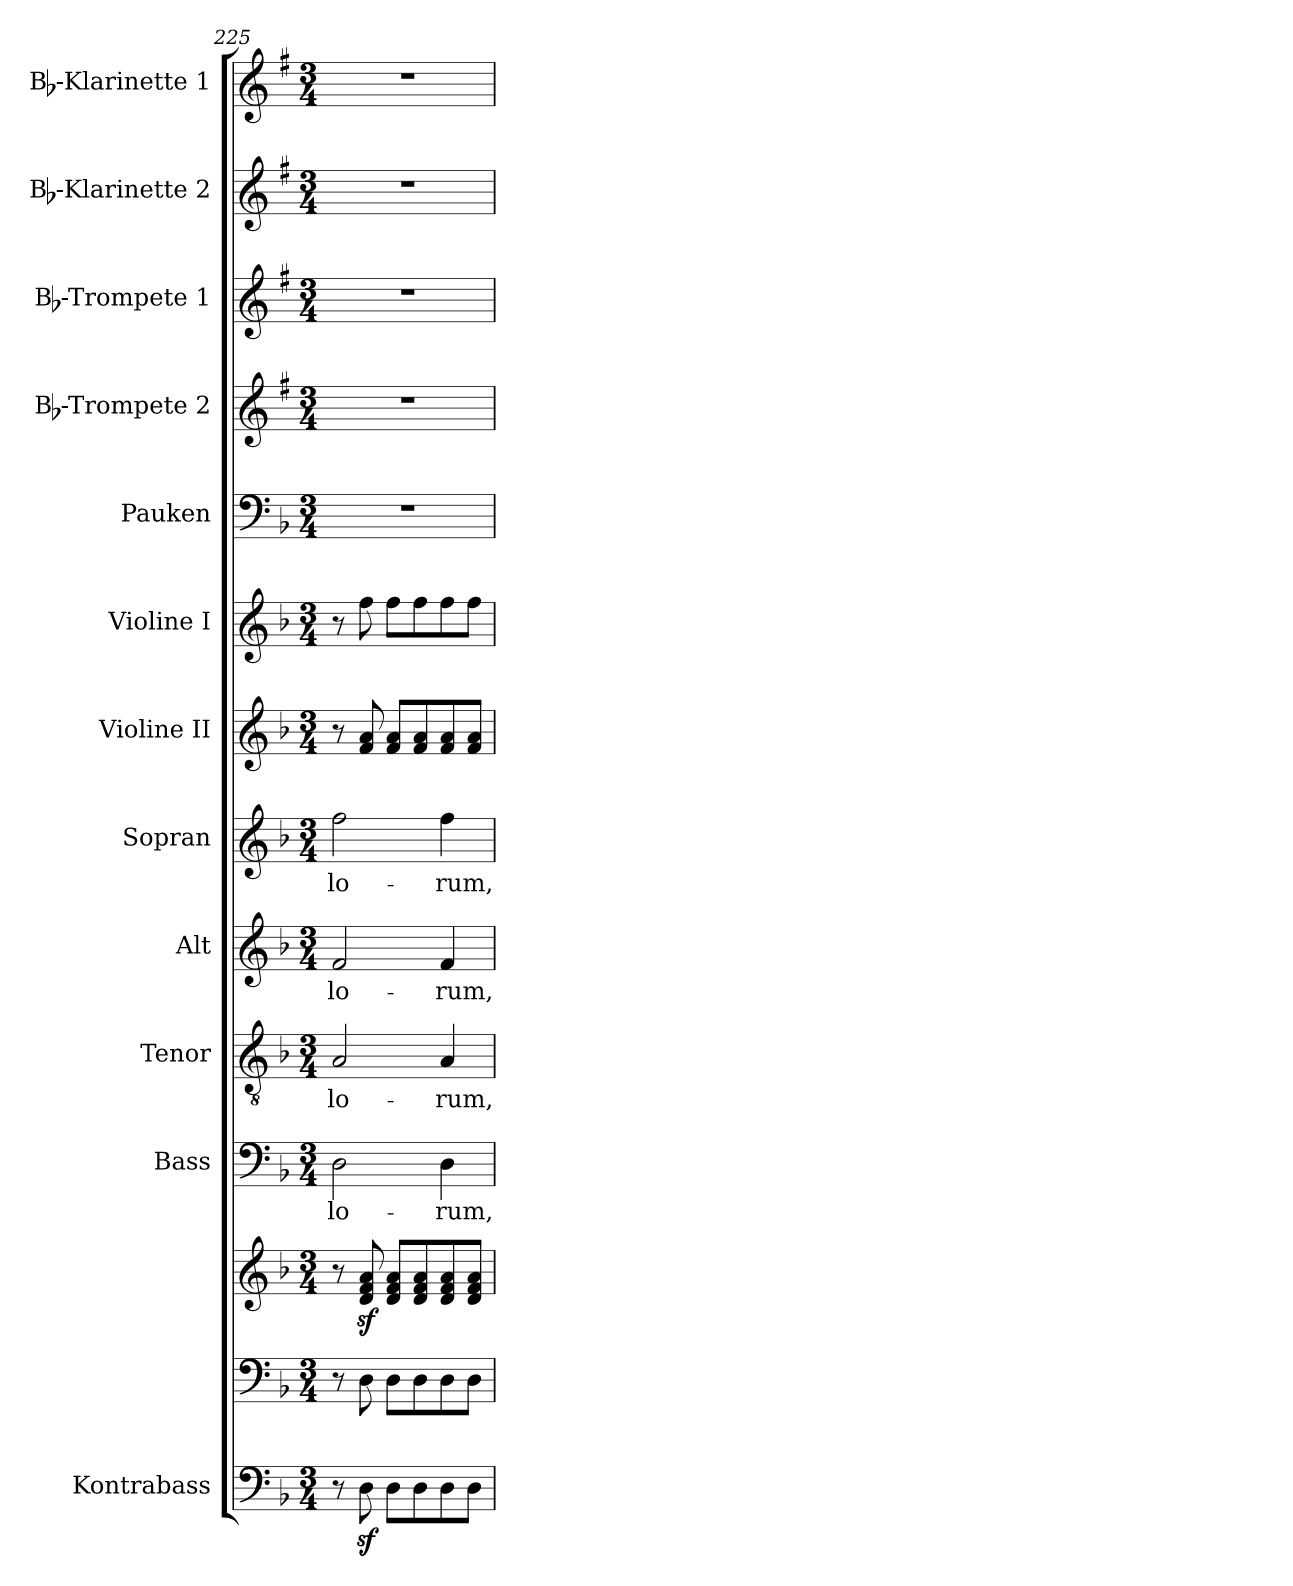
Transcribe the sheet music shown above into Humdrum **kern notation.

**kern	**kern	**kern	**kern	**text	**kern	**text	**kern	**text	**kern	**text	**kern	**kern	**kern	**kern	**kern	**kern	**kern
*part13	*part12	*part12	*part11	*part11	*part10	*part10	*part9	*part9	*part8	*part8	*part7	*part6	*part5	*part4	*part3	*part2	*part1
*staff14	*staff13	*staff12	*staff11	*staff11	*staff10	*staff10	*staff9	*staff9	*staff8	*staff8	*staff7	*staff6	*staff5	*staff4	*staff3	*staff2	*staff1
*I"Kontrabass	*	*	*I"Bass	*	*I"Tenor	*	*I"Alt	*	*I"Sopran	*	*I"Violine II	*I"Violine I	*I"Pauken	*I"Bb-Trompete 2	*I"Bb-Trompete 1	*I"Bb-Klarinette 2	*I"Bb-Klarinette 1
*I'Kb.	*	*	*I'B.	*	*I'T.	*	*I'A.	*	*I'S.	*	*I'Vl. II	*I'Vl. I	*I'Pk.	*I'Bb Trp. 2	*I'Bb Trp. 1	*I'Bb Kl. 2	*I'Bb Kl. 1
*clefF4	*clefF4	*clefG2	*clefF4	*	*clefGv2	*	*clefG2	*	*clefG2	*	*clefG2	*clefG2	*clefF4	*clefG2	*clefG2	*clefG2	*clefG2
*ITrd7c12	*	*	*	*	*	*	*	*	*	*	*	*	*	*ITrd1c2	*ITrd1c2	*ITrd1c2	*ITrd1c2
*k[b-]	*k[b-]	*k[b-]	*k[b-]	*	*k[b-]	*	*k[b-]	*	*k[b-]	*	*k[b-]	*k[b-]	*k[b-]	*k[b-]	*k[b-]	*k[b-]	*k[b-]
*F:	*F:	*F:	*F:	*	*F:	*	*F:	*	*F:	*	*F:	*F:	*F:	*F:	*F:	*F:	*F:
*M3/4	*M3/4	*M3/4	*M3/4	*	*M3/4	*	*M3/4	*	*M3/4	*	*M3/4	*M3/4	*M3/4	*M3/4	*M3/4	*M3/4	*M3/4
=225	=225	=225	=225	=225	=225	=225	=225	=225	=225	=225	=225	=225	=225	=225	=225	=225	=225
!	!	!	!	!LO:LY:b	!	!LO:LY:b	!	!LO:LY:b	!	!LO:LY:b	!	!	!	!	!	!	!
8r	8r	8r	2D\	-lo-	2A/	-lo-	2f/	-lo-	2ff\	-lo-	8r	8r	2.r	2.r	2.r	2.r	2.r
8DDz<\	8D\	8d/z< 8f/z< 8a/z<	.	.	.	.	.	.	.	.	8f/ 8a/	8ff\	.	.	.	.	.
8DD\L	8D\L	8d/ 8f/ 8a/L	.	.	.	.	.	.	.	.	8f/ 8a/L	8ff\L	.	.	.	.	.
8DD\	8D\	8d/ 8f/ 8a/	.	.	.	.	.	.	.	.	8f/ 8a/	8ff\	.	.	.	.	.
!	!	!	!	!LO:LY:b	!	!LO:LY:b	!	!LO:LY:b	!	!LO:LY:b	!	!	!	!	!	!	!
8DD\	8D\	8d/ 8f/ 8a/	4D\	-rum,	4A/	-rum,	4f/	-rum,	4ff\	-rum,	8f/ 8a/	8ff\	.	.	.	.	.
8DD\J	8D\J	8d/ 8f/ 8a/J	.	.	.	.	.	.	.	.	8f/ 8a/J	8ff\J	.	.	.	.	.
=	=	=	=	=	=	=	=	=	=	=	=	=	=	=	=	=	=
*-	*-	*-	*-	*-	*-	*-	*-	*-	*-	*-	*-	*-	*-	*-	*-	*-	*-
